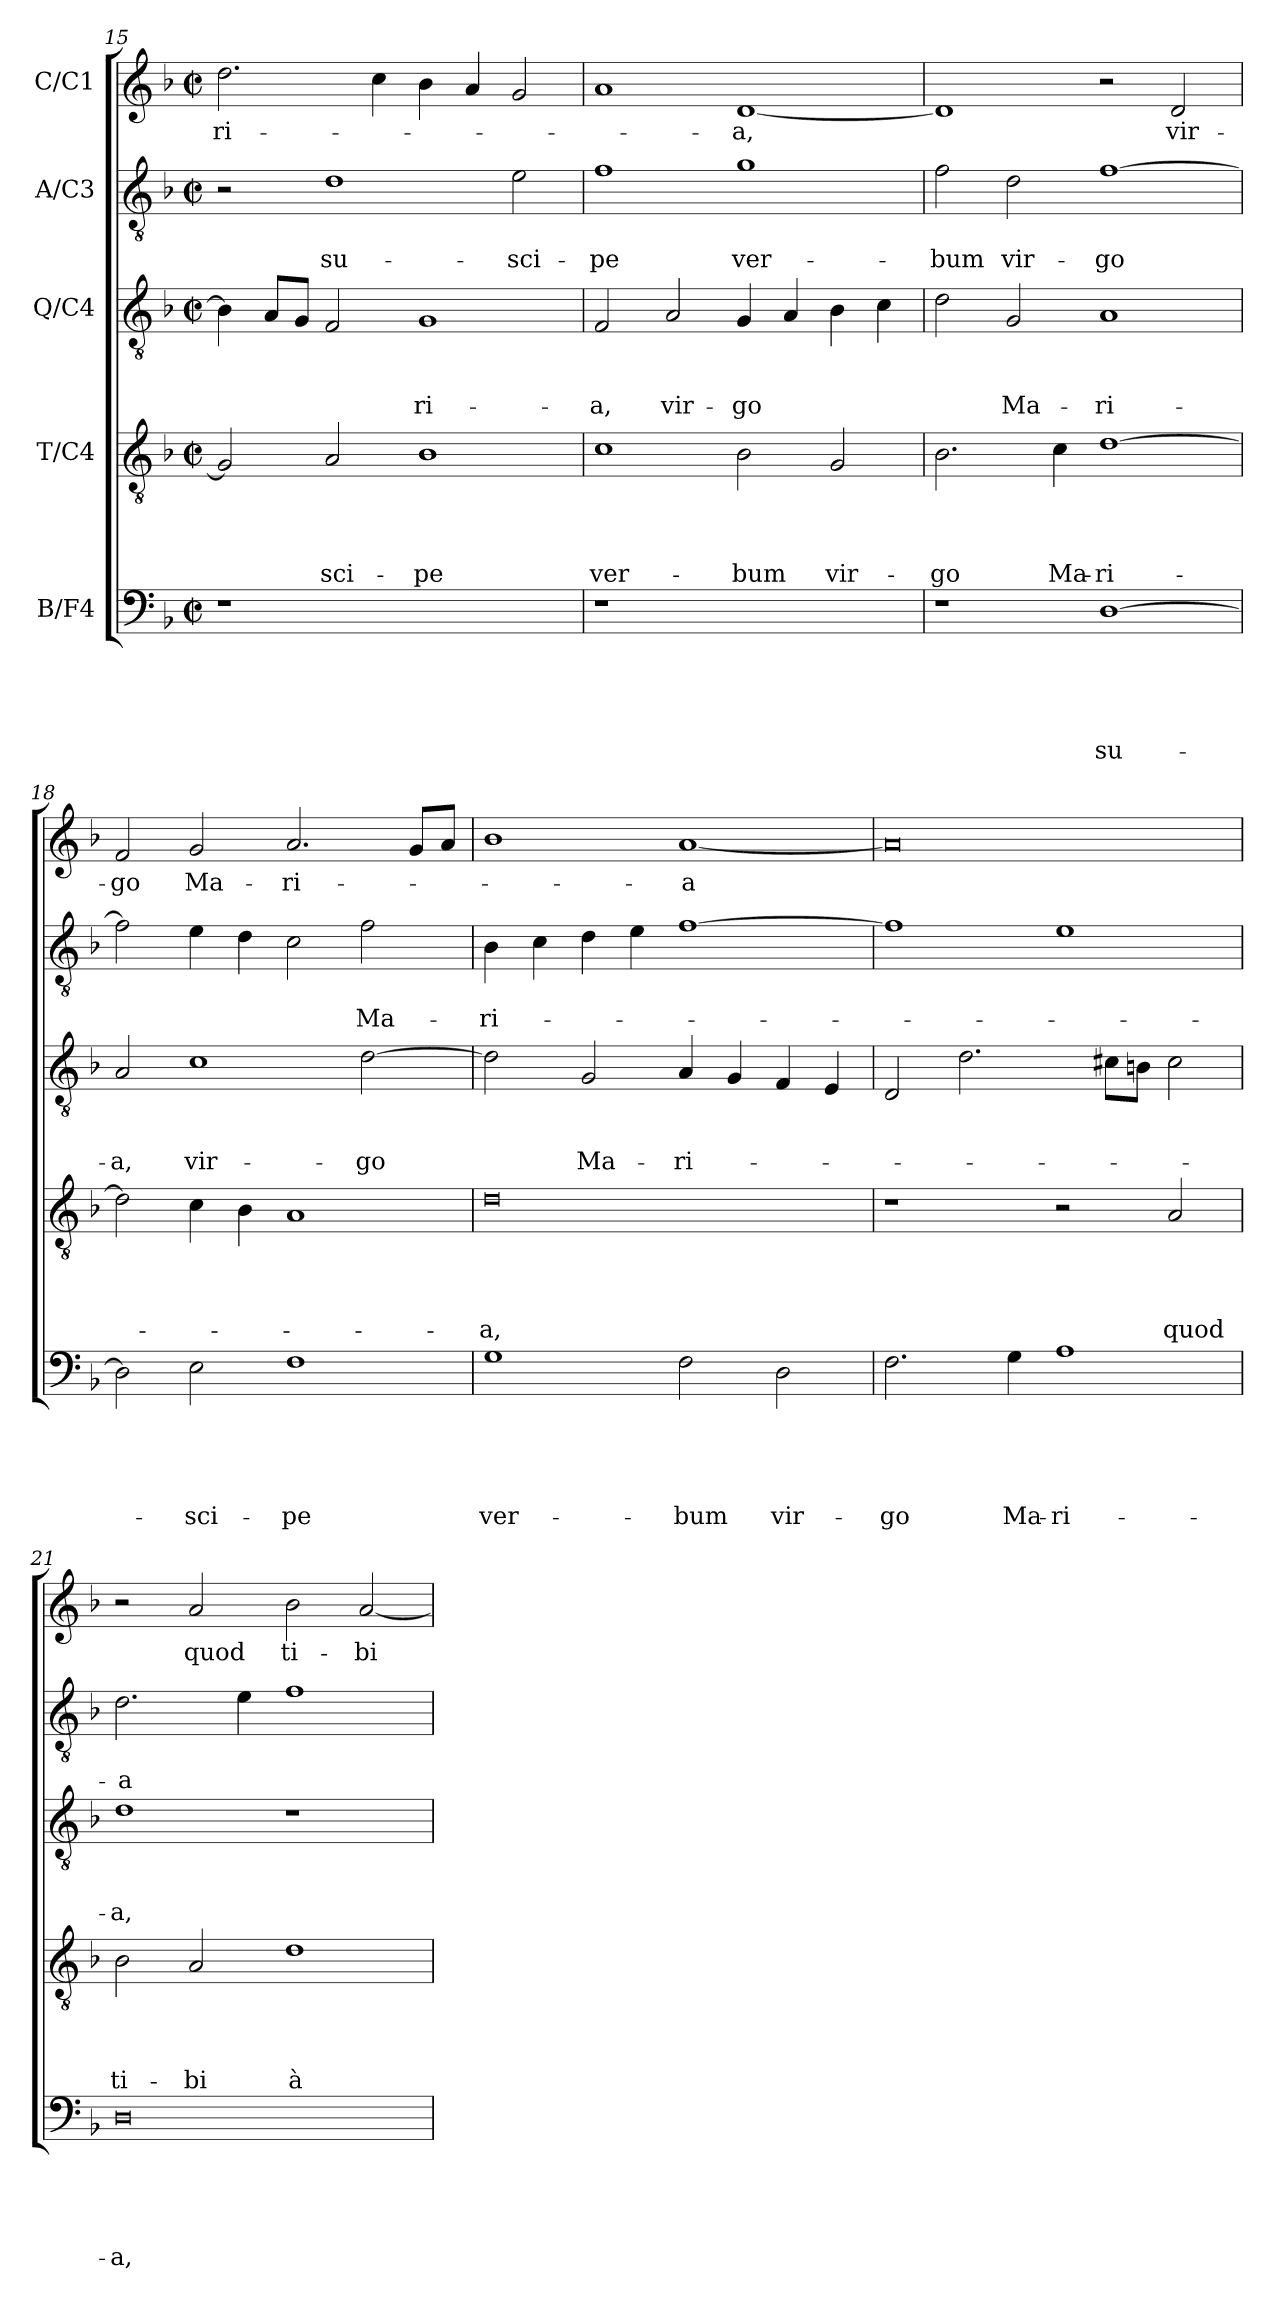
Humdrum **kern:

**kern	**text	**text	**text	**text	**text	**kern	**text	**text	**text	**text	**kern	**text	**text	**text	**kern	**text	**text	**kern	**text
*part5	*part5	*part5	*part5	*part5	*part5	*part4	*part4	*part4	*part4	*part4	*part3	*part3	*part3	*part3	*part2	*part2	*part2	*part1	*part1
*staff5	*staff5	*staff5	*staff5	*staff5	*staff5	*staff4	*staff4	*staff4	*staff4	*staff4	*staff3	*staff3	*staff3	*staff3	*staff2	*staff2	*staff2	*staff1	*staff1
*I"B/F4	*	*	*	*	*	*I"T/C4	*	*	*	*	*I"Q/C4	*	*	*	*I"A/C3	*	*	*I"C/C1	*
*clefF4	*	*	*	*	*	*clefGv2	*	*	*	*	*clefGv2	*	*	*	*clefGv2	*	*	*clefG2	*
*k[b-]	*	*	*	*	*	*k[b-]	*	*	*	*	*k[b-]	*	*	*	*k[b-]	*	*	*k[b-]	*
*F:	*	*	*	*	*	*F:	*	*	*	*	*F:	*	*	*	*F:	*	*	*F:	*
*M2/2	*	*	*	*	*	*M2/2	*	*	*	*	*M2/2	*	*	*	*M2/2	*	*	*M2/2	*
*met(c|)	*	*	*	*	*	*met(c|)	*	*	*	*	*met(c|)	*	*	*	*met(c|)	*	*	*met(c|)	*
=15	=15	=15	=15	=15	=15	=15	=15	=15	=15	=15	=15	=15	=15	=15	=15	=15	=15	=15	=15
!	!	!	!	!	!	!	!	!	!	!	!	!	!	!	!	!	!	!	!LO:LY:b
1r	.	.	.	.	.	2G/]	.	.	.	.	4B-\]	.	.	.	2r	.	.	2.dd\	-ri-
.	.	.	.	.	.	.	.	.	.	.	8A/L	.	.	.	.	.	.	.	.
.	.	.	.	.	.	.	.	.	.	.	8G/J	.	.	.	.	.	.	.	.
!	!	!	!	!	!	!	!	!	!	!LO:LY:b	!	!	!	!	!	!	!LO:LY:b	!	!
.	.	.	.	.	.	2A/	.	.	.	-sci-	2F/	.	.	.	1d	.	su-	.	.
.	.	.	.	.	.	.	.	.	.	.	.	.	.	.	.	.	.	4cc\	.
!	!	!	!	!	!	!	!	!	!	!LO:LY:b	!	!	!	!LO:LY:b	!	!	!	!	!
1ryy	.	.	.	.	.	1B-	.	.	.	-pe	1G	.	.	-ri-	.	.	.	4b-\	.
.	.	.	.	.	.	.	.	.	.	.	.	.	.	.	.	.	.	4a/	.
!	!	!	!	!	!	!	!	!	!	!	!	!	!	!	!	!	!LO:LY:b	!	!
.	.	.	.	.	.	.	.	.	.	.	.	.	.	.	2e\	.	-sci-	2g/	.
!!LO:LB:g=z
=16	=16	=16	=16	=16	=16	=16	=16	=16	=16	=16	=16	=16	=16	=16	=16	=16	=16	=16	=16
!	!	!	!	!	!	!	!	!	!	!LO:LY:b	!	!	!	!LO:LY:b	!	!	!LO:LY:b	!	!
1r	.	.	.	.	.	1c	.	.	.	ver-	2F/	.	.	-a,	1f	.	-pe	1a	.
!	!	!	!	!	!	!	!	!	!	!	!	!	!	!LO:LY:b	!	!	!	!	!
.	.	.	.	.	.	.	.	.	.	.	2A/	.	.	vir-	.	.	.	.	.
!	!	!	!	!	!	!	!	!	!	!LO:LY:b	!	!	!	!LO:LY:b	!	!	!LO:LY:b	!	!LO:LY:b
1ryy	.	.	.	.	.	2B-\	.	.	.	-bum	4G/	.	.	-go	1g	.	ver-	[1d	-a,
.	.	.	.	.	.	.	.	.	.	.	4A/	.	.	.	.	.	.	.	.
!	!	!	!	!	!	!	!	!	!	!LO:LY:b	!	!	!	!	!	!	!	!	!
.	.	.	.	.	.	2G/	.	.	.	vir-	4B-\	.	.	.	.	.	.	.	.
.	.	.	.	.	.	.	.	.	.	.	4c\	.	.	.	.	.	.	.	.
=17	=17	=17	=17	=17	=17	=17	=17	=17	=17	=17	=17	=17	=17	=17	=17	=17	=17	=17	=17
!	!	!	!	!	!	!	!	!	!	!LO:LY:b	!	!	!	!	!	!	!LO:LY:b	!	!
1r	.	.	.	.	.	2.B-\	.	.	.	-go	2d\	.	.	.	2f\	.	-bum	1d]	.
!	!	!	!	!	!	!	!	!	!	!	!	!	!	!LO:LY:b	!	!	!LO:LY:b	!	!
.	.	.	.	.	.	.	.	.	.	.	2G/	.	.	Ma-	2d\	.	vir-	.	.
!	!	!	!	!	!	!	!	!	!	!LO:LY:b	!	!	!	!	!	!	!	!	!
.	.	.	.	.	.	4c\	.	.	.	Ma-	.	.	.	.	.	.	.	.	.
!	!	!	!	!	!LO:LY:b	!	!	!	!	!LO:LY:b	!	!	!	!LO:LY:b	!	!	!LO:LY:b	!	!
[1D	.	.	.	.	su-	[1d	.	.	.	-ri-	1A	.	.	-ri-	[1f	.	-go	2r	.
!	!	!	!	!	!	!	!	!	!	!	!	!	!	!	!	!	!	!	!LO:LY:b
.	.	.	.	.	.	.	.	.	.	.	.	.	.	.	.	.	.	2d/	vir-
=18	=18	=18	=18	=18	=18	=18	=18	=18	=18	=18	=18	=18	=18	=18	=18	=18	=18	=18	=18
!	!	!	!	!	!	!	!	!	!	!	!	!	!	!LO:LY:b	!	!	!	!	!LO:LY:b
2D\]	.	.	.	.	.	2d\]	.	.	.	.	2A/	.	.	-a,	2f\]	.	.	2f/	-go
!	!	!	!	!	!LO:LY:b	!	!	!	!	!	!	!	!	!LO:LY:b	!	!	!	!	!LO:LY:b
2E\	.	.	.	.	-sci-	4c\	.	.	.	.	1c	.	.	vir-	4e\	.	.	2g/	Ma-
.	.	.	.	.	.	4B-\	.	.	.	.	.	.	.	.	4d\	.	.	.	.
!	!	!	!	!	!LO:LY:b	!	!	!	!	!	!	!	!	!	!	!	!	!	!LO:LY:b
1F	.	.	.	.	-pe	1A	.	.	.	.	.	.	.	.	2c\	.	.	2.a/	-ri-
!	!	!	!	!	!	!	!	!	!	!	!	!	!	!LO:LY:b	!	!	!LO:LY:b	!	!
.	.	.	.	.	.	.	.	.	.	.	[2d\	.	.	-go	2f\	.	Ma-	.	.
.	.	.	.	.	.	.	.	.	.	.	.	.	.	.	.	.	.	8g/L	.
.	.	.	.	.	.	.	.	.	.	.	.	.	.	.	.	.	.	8a/J	.
=19	=19	=19	=19	=19	=19	=19	=19	=19	=19	=19	=19	=19	=19	=19	=19	=19	=19	=19	=19
!	!	!	!	!	!LO:LY:b	!	!	!	!	!LO:LY:b	!	!	!	!	!	!	!LO:LY:b	!	!
1G	.	.	.	.	ver-	0d	.	.	.	-a,	2d\]	.	.	.	4B-\	.	-ri-	1b-	.
.	.	.	.	.	.	.	.	.	.	.	.	.	.	.	4c\	.	.	.	.
!	!	!	!	!	!	!	!	!	!	!	!	!	!	!LO:LY:b	!	!	!	!	!
.	.	.	.	.	.	.	.	.	.	.	2G/	.	.	Ma-	4d\	.	.	.	.
.	.	.	.	.	.	.	.	.	.	.	.	.	.	.	4e\	.	.	.	.
!	!	!	!	!	!LO:LY:b	!	!	!	!	!	!	!	!	!LO:LY:b	!	!	!	!	!LO:LY:b
2F\	.	.	.	.	-bum	.	.	.	.	.	4A/	.	.	-ri-	[1f	.	.	[1a	-a
.	.	.	.	.	.	.	.	.	.	.	4G/	.	.	.	.	.	.	.	.
!	!	!	!	!	!LO:LY:b	!	!	!	!	!	!	!	!	!	!	!	!	!	!
2D\	.	.	.	.	vir-	.	.	.	.	.	4F/	.	.	.	.	.	.	.	.
.	.	.	.	.	.	.	.	.	.	.	4E/	.	.	.	.	.	.	.	.
=20	=20	=20	=20	=20	=20	=20	=20	=20	=20	=20	=20	=20	=20	=20	=20	=20	=20	=20	=20
!	!	!	!	!	!LO:LY:b	!	!	!	!	!	!	!	!	!	!	!	!	!	!
2.F\	.	.	.	.	-go	1r	.	.	.	.	2D/	.	.	.	1f]	.	.	0a]	.
.	.	.	.	.	.	.	.	.	.	.	2.d\	.	.	.	.	.	.	.	.
!	!	!	!	!	!LO:LY:b	!	!	!	!	!	!	!	!	!	!	!	!	!	!
4G\	.	.	.	.	Ma-	.	.	.	.	.	.	.	.	.	.	.	.	.	.
!	!	!	!	!	!LO:LY:b	!	!	!	!	!	!	!	!	!	!	!	!	!	!
1A	.	.	.	.	-ri-	2r	.	.	.	.	.	.	.	.	1e	.	.	.	.
.	.	.	.	.	.	.	.	.	.	.	8c#\L	.	.	.	.	.	.	.	.
.	.	.	.	.	.	.	.	.	.	.	8B\J	.	.	.	.	.	.	.	.
!	!	!	!	!	!	!	!	!	!	!LO:LY:b	!	!	!	!	!	!	!	!	!
.	.	.	.	.	.	2A/	.	.	.	quod	2c#\	.	.	.	.	.	.	.	.
!!LO:PB:g=z
=21	=21	=21	=21	=21	=21	=21	=21	=21	=21	=21	=21	=21	=21	=21	=21	=21	=21	=21	=21
!	!	!	!	!	!LO:LY:b	!	!	!	!	!LO:LY:b	!	!	!	!LO:LY:b	!	!	!LO:LY:b	!	!
0D	.	.	.	.	-a,	2B-\	.	.	.	ti-	1d	.	.	-a,	2.d\	.	-a	2r	.
!	!	!	!	!	!	!	!	!	!	!LO:LY:b	!	!	!	!	!	!	!	!	!LO:LY:b
.	.	.	.	.	.	2A/	.	.	.	-bi	.	.	.	.	.	.	.	2a/	quod
.	.	.	.	.	.	.	.	.	.	.	.	.	.	.	4e\	.	.	.	.
!	!	!	!	!	!	!	!	!	!	!LO:LY:b	!	!	!	!	!	!	!	!	!LO:LY:b
.	.	.	.	.	.	1d	.	.	.	à	1r	.	.	.	1f	.	.	2b-\	ti-
!	!	!	!	!	!	!	!	!	!	!	!	!	!	!	!	!	!	!	!LO:LY:b
.	.	.	.	.	.	.	.	.	.	.	.	.	.	.	.	.	.	[2a/	-bi
=	=	=	=	=	=	=	=	=	=	=	=	=	=	=	=	=	=	=	=
*-	*-	*-	*-	*-	*-	*-	*-	*-	*-	*-	*-	*-	*-	*-	*-	*-	*-	*-	*-
